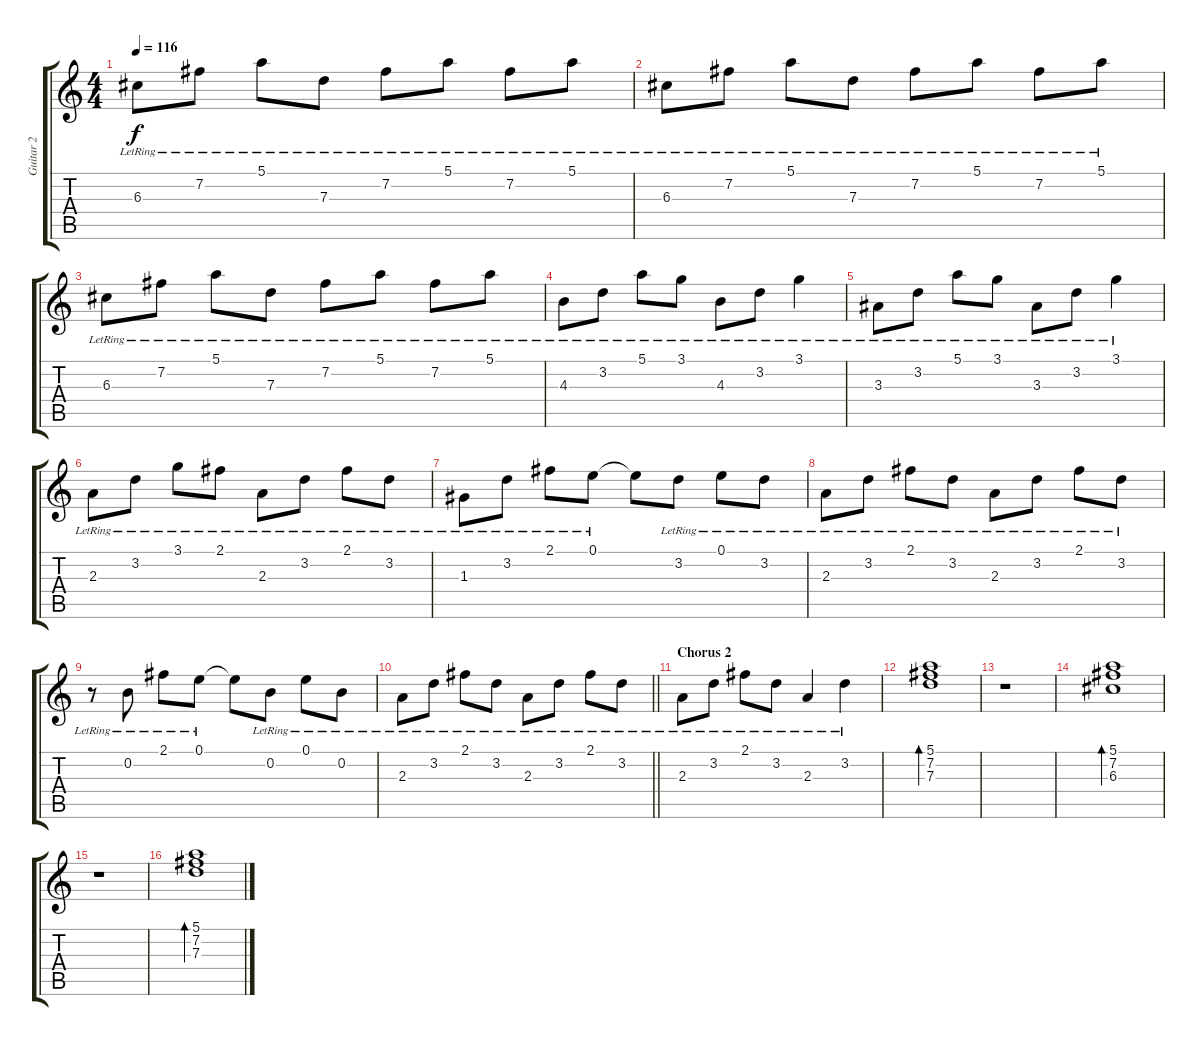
\track ("Guitar 2" "Guitar 2") {instrument electricguitarjazz}
\staff {score tabs}
\tuning (E4 B3 G3 D3 A2 E2) {hide}
\ts (4 4)
\tempo 116
\clef g2
\ks c
6.3{lr}.8{dy f} 7.2{lr}.8 5.1{lr}.8 7.3{lr}.8 7.2{lr}.8 5.1{lr}.8 7.2{lr}.8 5.1{lr}.8 |
6.3{lr}.8 7.2{lr}.8 5.1{lr}.8 7.3{lr}.8 7.2{lr}.8 5.1{lr}.8 7.2{lr}.8 5.1{lr}.8 |
6.3{lr}.8 7.2{lr}.8 5.1{lr}.8 7.3{lr}.8 7.2{lr}.8 5.1{lr}.8 7.2{lr}.8 5.1{lr}.8 |
4.3{lr}.8 3.2{lr}.8 5.1{lr}.8 3.1{lr}.8 4.3{lr}.8 3.2{lr}.8 3.1{lr}.4 |
3.3{lr}.8 3.2{lr}.8 5.1{lr}.8 3.1{lr}.8 3.3{lr}.8 3.2{lr}.8 3.1{lr}.4 |
2.3{lr}.8 3.2{lr}.8 3.1{lr}.8 2.1{lr}.8 2.3{lr}.8 3.2{lr}.8 2.1{lr}.8 3.2{lr}.8 |
1.3{lr}.8 3.2{lr}.8 2.1{lr}.8 0.1{lr}.8 0.1{t}.8 3.2{lr}.8 0.1{lr}.8 3.2{lr}.8 |
2.3{lr}.8 3.2{lr}.8 2.1{lr}.8 3.2{lr}.8 2.3{lr}.8 3.2{lr}.8 2.1{lr}.8 3.2{lr}.8 |
r.8 0.2{lr}.8 2.1{lr}.8 0.1{lr}.8 0.1{t}.8 0.2{lr}.8 0.1{lr}.8 0.2{lr}.8 |
\barLineRight lightlight
2.3{lr}.8 3.2{lr}.8 2.1{lr}.8 3.2{lr}.8 2.3{lr}.8 3.2{lr}.8 2.1{lr}.8 3.2{lr}.8 |
\section ("" "Chorus 2")
2.3{lr}.8 3.2{lr}.8 2.1{lr}.8 3.2{lr}.8 2.3{lr}.4 3.2{lr}.4 |
(5.1 7.2 7.3).1{bd 240} |
r.1 |
(5.1 7.2 6.3).1{bd 240} |
r.1 |
(5.1 7.2 7.3).1{bd 240}
